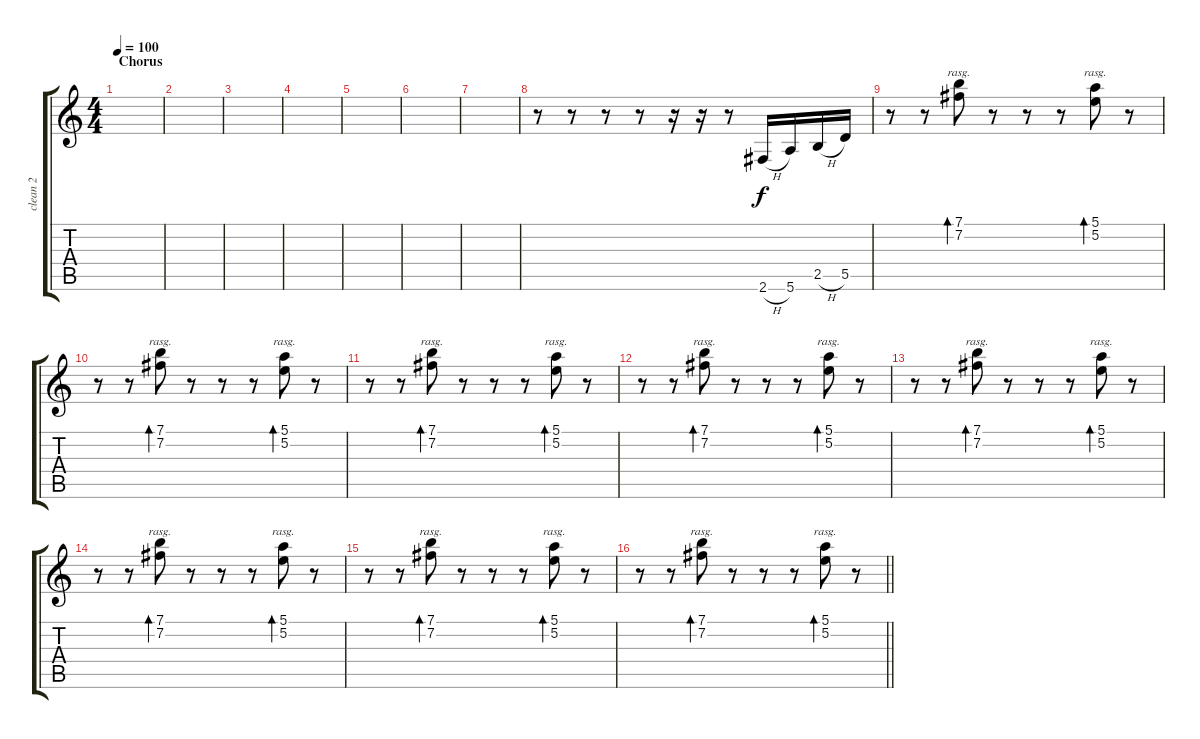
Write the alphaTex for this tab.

\track ("clean 2" "clean 2") {instrument electricguitarclean}
\staff {score tabs}
\tuning (E4 B3 G3 D3 A2 E2) {hide}
\ts (4 4)
\section ("" "Chorus")
\tempo 100
\clef g2
\ks c
|
|
|
|
|
|
|
r.8{volume 12} r.8 r.8 r.8 r.16 r.16 r.8 2.6{h}.16 5.6.16 2.5{h}.16 5.5.16 |
r.8 r.8 (7.1 7.2).8{bd 60 rasg ii volume 9} r.8 r.8 r.8 (5.1 5.2).8{bd 60 rasg ii} r.8 |
r.8 r.8 (7.1 7.2).8{bd 60 rasg ii} r.8 r.8 r.8 (5.1 5.2).8{bd 60 rasg ii} r.8 |
r.8 r.8 (7.1 7.2).8{bd 60 rasg ii} r.8 r.8 r.8 (5.1 5.2).8{bd 60 rasg ii} r.8 |
r.8 r.8 (7.1 7.2).8{bd 60 rasg ii} r.8 r.8 r.8 (5.1 5.2).8{bd 60 rasg ii} r.8 |
r.8 r.8 (7.1 7.2).8{bd 60 rasg ii volume 9} r.8 r.8 r.8 (5.1 5.2).8{bd 60 rasg ii} r.8 |
r.8 r.8 (7.1 7.2).8{bd 60 rasg ii} r.8 r.8 r.8 (5.1 5.2).8{bd 60 rasg ii} r.8 |
r.8 r.8 (7.1 7.2).8{bd 60 rasg ii} r.8 r.8 r.8 (5.1 5.2).8{bd 60 rasg ii} r.8 |
\barLineRight lightlight
r.8 r.8 (7.1 7.2).8{bd 60 rasg ii} r.8 r.8 r.8 (5.1 5.2).8{bd 60 rasg ii} r.8
